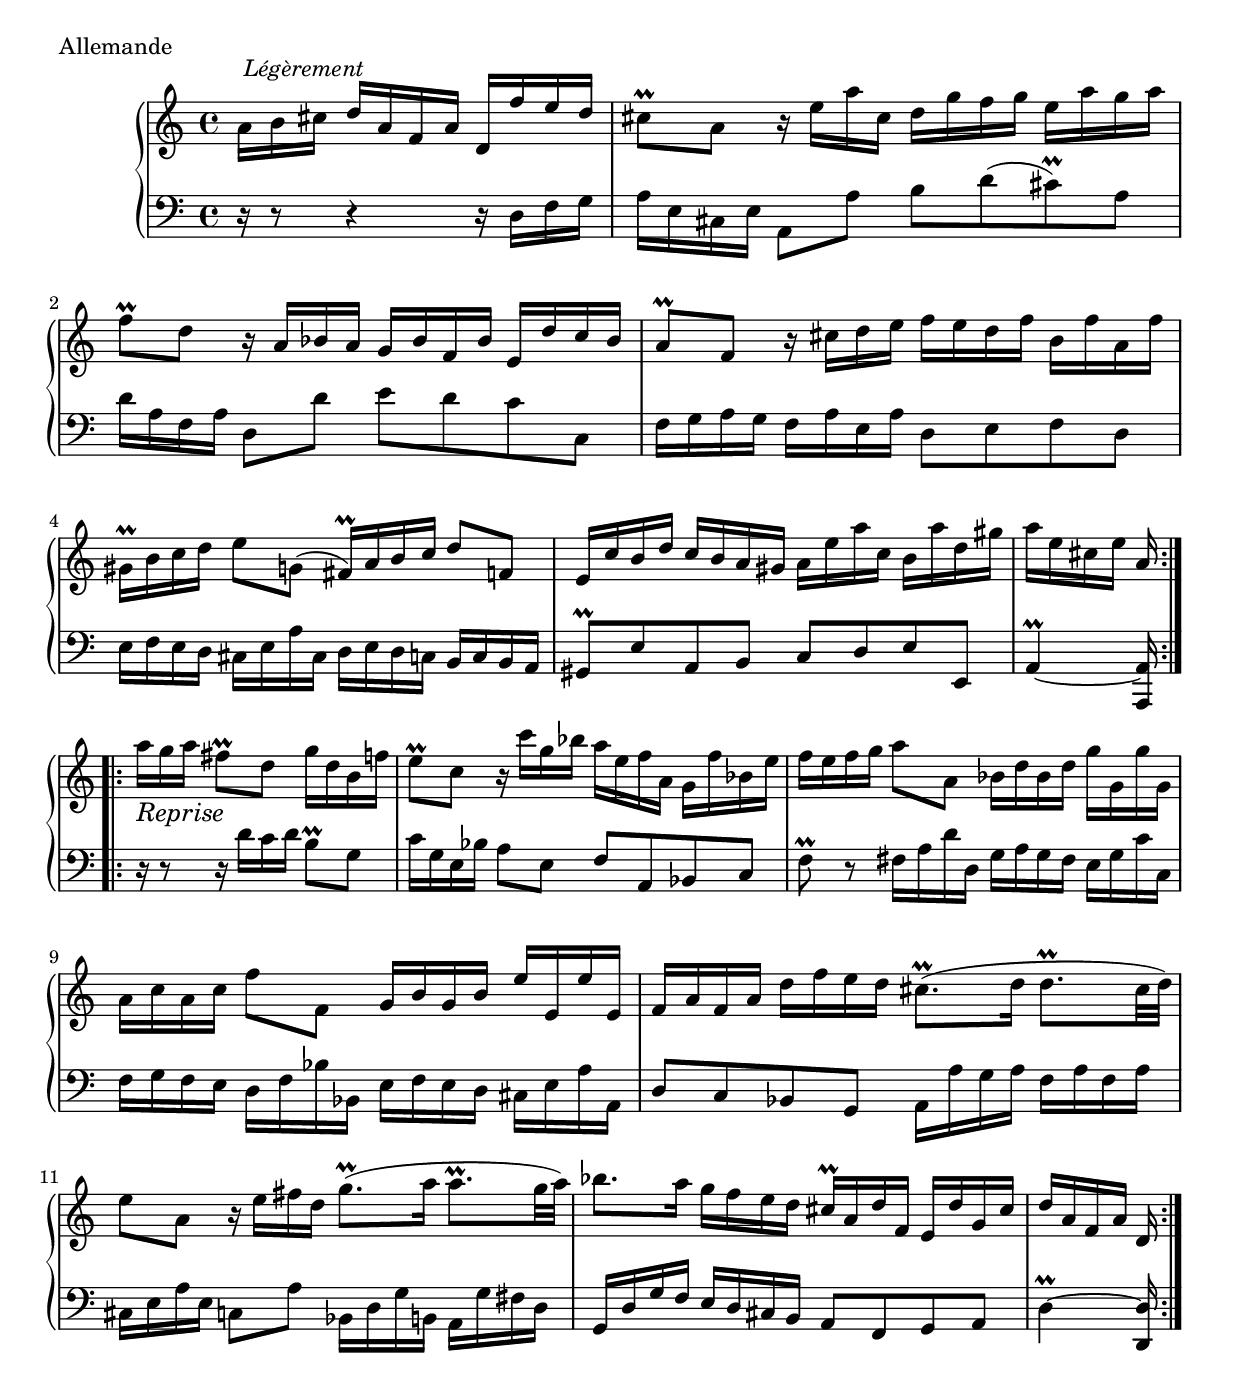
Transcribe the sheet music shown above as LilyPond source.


global = {
  \time 4/4
  \repeat volta 2 {
    \partial 16*11
    s16*11 s1*2 \noPageBreak
    s1*3 \noPageBreak
    s16*5
  }
  \repeat volta 2 {
    s16*11 s1*2 \noPageBreak
    s1*2 \noPageBreak
    s1*2 s16*5 
  }
}

\score {
  \context PianoStaff <<
    \new Staff <<
      \global
      { s16*11^\markup { \null \translate #'(-4 . 2) \italic Légèrement }
        s1*5 s16*5 s4_\markup \italic \large "Reprise" }
      { \clef treble
        a'16 b' cis'' d'' a' f' a' d' f'' e'' d'' |
        cis''8-\prall a' r16 e'' a'' cis'' d'' g'' f'' g'' e'' a'' g'' a'' |
        f''8-\prall d'' r16 a' bes' a' g' bes' f' bes' e' d'' c'' bes' |
        a'8-\prall f' r16 cis'' d'' e'' f'' e'' d'' f'' b' f'' a' f'' |
        gis'-\prall b' c'' d'' e''8 g'8 ( fis'16 )-\prall a'16 b' c'' d''8 f'8 |
        e'16 c'' b' d'' c'' b' a' gis' a' e'' a'' c'' b' a'' d'' gis'' |
        a'' e'' cis'' e'' a' a'' g'' a'' fis''8-\prall d'' g''16 d'' b' f''16 |
        e''8-\prall c'' r16 c''' g'' bes'' a'' e'' f'' a' g' f'' bes' e'' |
        f'' e'' f'' g'' a''8 a' bes'16 d'' bes' d'' g'' g' g'' g' |
        a' c'' a' c'' f''8 f' g'16 b' g' b' e'' e' e'' e' |
        f' a' f' a' d'' f'' e'' d'' cis''8.(-\prall d''16 d''8.-\prall cis''32 d'') |
        e''8 a' r16 e'' fis'' d'' g''8.(-\prall a''16 a''8.-\prall g''32 a'') |
        bes''8. a''16 g'' f'' e'' d'' cis''-\prall a' d'' f' e' d'' g' cis'' |
        d'' a' f' a' d'
      }
    >>
    \new Staff <<
      \global
      { \clef bass
        r16 r8 r4 r16 d f g |
        a e cis e a,8 a b d'( cis')-\prall a |
        d'16 a f a d8 d' e' d' c' c |
        f16 g a g f a e a d8 e f d |
        e16 f e d cis e a cis d e d c b, c b, a, |
        gis,8-\prall e a, b, c d e e, |
        a,4-\prall ~ <a, a,,>16 r16 r8 r16 d' c' d' b8-\prall g |
        c'16 g e bes a8 e f a, bes, c |
        f-\prall r8 fis16 a d' d g a g fis e g c' c |
        f g f e d f bes bes, e f e d cis e a a, |
        d8 c bes, g, a,16 a g a f a f a |
        cis e a e c8 a bes,16 d g b, a, g fis d |
        g, d g f e d cis b, a,8 f, g, a, |
        d4-\prall ~ <d d,>16 
      }
    >>
  >>
  \header {
    piece = "Allemande"
    titre = "Allemande"
    breakbefore = ##t
  }
  \layout {
  %%  indent = 3.0\cm 
  }
  \midi { \context { \Score tempoWholesPerMinute = #(ly:make-moment 80 4) } }
}
